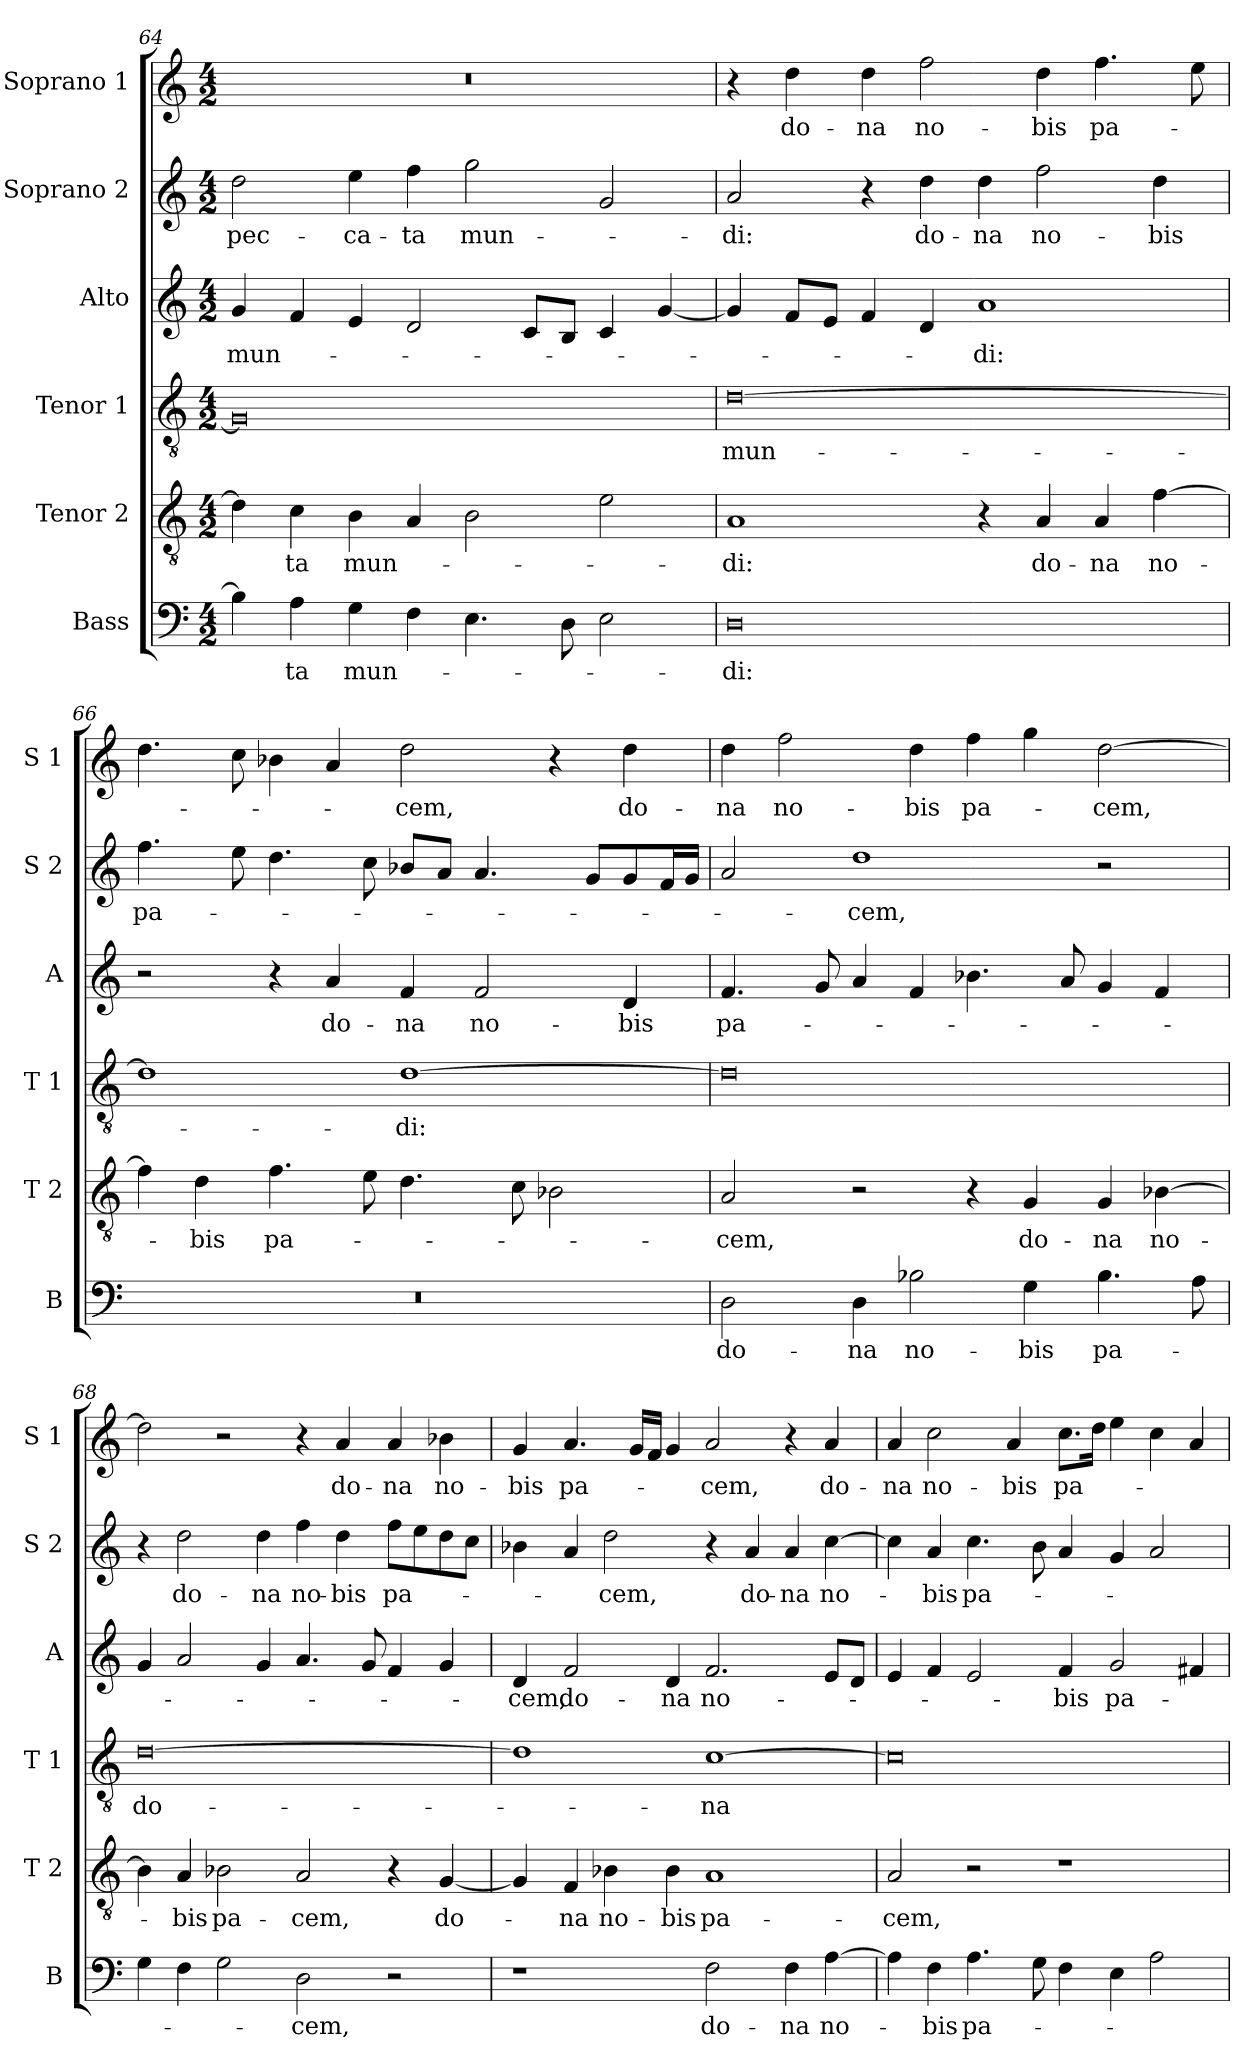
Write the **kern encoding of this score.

**kern	**text	**kern	**text	**kern	**text	**kern	**text	**kern	**text	**kern	**text
*part6	*part6	*part5	*part5	*part4	*part4	*part3	*part3	*part2	*part2	*part1	*part1
*staff6	*staff6	*staff5	*staff5	*staff4	*staff4	*staff3	*staff3	*staff2	*staff2	*staff1	*staff1
*I"Bass	*	*I"Tenor 2	*	*I"Tenor 1	*	*I"Alto	*	*I"Soprano 2	*	*I"Soprano 1	*
*I'B	*	*I'T 2	*	*I'T 1	*	*I'A	*	*I'S 2	*	*I'S 1	*
*clefF4	*	*clefGv2	*	*clefGv2	*	*clefG2	*	*clefG2	*	*clefG2	*
*k[]	*	*k[]	*	*k[]	*	*k[]	*	*k[]	*	*k[]	*
*C:	*	*C:	*	*C:	*	*C:	*	*C:	*	*C:	*
*M4/2	*	*M4/2	*	*M4/2	*	*M4/2	*	*M4/2	*	*M4/2	*
=64	=64	=64	=64	=64	=64	=64	=64	=64	=64	=64	=64
!	!	!	!	!	!	!	!LO:LY:b	!	!LO:LY:b	!	!
4B\]	.	4d\]	.	0G]	.	4g/	mun-	2dd\	pec-	0r	.
!	!LO:LY:b	!	!LO:LY:b	!	!	!	!	!	!	!	!
4A\	-ta	4c\	-ta	.	.	4f/	.	.	.	.	.
!	!LO:LY:b	!	!LO:LY:b	!	!	!	!	!	!LO:LY:b	!	!
4G\	mun-	4B\	mun-	.	.	4e/	.	4ee\	-ca-	.	.
!	!	!	!	!	!	!	!	!	!LO:LY:b	!	!
4F\	.	4A/	.	.	.	2d/	.	4ff\	-ta	.	.
!	!	!	!	!	!	!	!	!	!LO:LY:b	!	!
4.E\	.	2B\	.	.	.	.	.	2gg\	mun-	.	.
.	.	.	.	.	.	8c/L	.	.	.	.	.
8D\	.	.	.	.	.	8B/J	.	.	.	.	.
2E\	.	2e\	.	.	.	4c/	.	2g/	.	.	.
.	.	.	.	.	.	[4g/	.	.	.	.	.
=65	=65	=65	=65	=65	=65	=65	=65	=65	=65	=65	=65
!	!LO:LY:b	!	!LO:LY:b	!	!LO:LY:b	!	!	!	!LO:LY:b	!	!
0D	-di:	1A	-di:	[0d	mun-	4g/]	.	2a/	-di:	4r	.
!	!	!	!	!	!	!	!	!	!	!	!LO:LY:b
.	.	.	.	.	.	8f/L	.	.	.	4dd\	do-
.	.	.	.	.	.	8e/J	.	.	.	.	.
!	!	!	!	!	!	!	!	!	!	!	!LO:LY:b
.	.	.	.	.	.	4f/	.	4r	.	4dd\	-na
!	!	!	!	!	!	!	!	!	!LO:LY:b	!	!LO:LY:b
.	.	.	.	.	.	4d/	.	4dd\	do-	2ff\	no-
!	!	!	!	!	!	!	!LO:LY:b	!	!LO:LY:b	!	!
.	.	4r	.	.	.	1a	-di:	4dd\	-na	.	.
!	!	!	!LO:LY:b	!	!	!	!	!	!LO:LY:b	!	!LO:LY:b
.	.	4A/	do-	.	.	.	.	2ff\	no-	4dd\	-bis
!	!	!	!LO:LY:b	!	!	!	!	!	!	!	!LO:LY:b
.	.	4A/	-na	.	.	.	.	.	.	4.ff\	pa-
!	!	!	!LO:LY:b	!	!	!	!	!	!LO:LY:b	!	!
.	.	[4f\	no-	.	.	.	.	4dd\	-bis	.	.
.	.	.	.	.	.	.	.	.	.	8ee\	.
!!LO:PB:g=z
=66	=66	=66	=66	=66	=66	=66	=66	=66	=66	=66	=66
!	!	!	!	!	!	!	!	!	!LO:LY:b	!	!
0r	.	4f\]	.	1d]	.	2r	.	4.ff\	pa-	4.dd\	.
!	!	!	!LO:LY:b	!	!	!	!	!	!	!	!
.	.	4d\	-bis	.	.	.	.	.	.	.	.
.	.	.	.	.	.	.	.	8ee\	.	8cc\	.
!	!	!	!LO:LY:b	!	!	!	!	!	!	!	!
.	.	4.f\	pa-	.	.	4r	.	4.dd\	.	4b-X\	.
!	!	!	!	!	!	!	!LO:LY:b	!	!	!	!
.	.	.	.	.	.	4a/	do-	.	.	4a/	.
.	.	8e\	.	.	.	.	.	8cc\	.	.	.
!	!	!	!	!	!LO:LY:b	!	!LO:LY:b	!	!	!	!LO:LY:b
.	.	4.d\	.	[1d	-di:	4f/	-na	8b-X/L	.	2dd\	-cem,
.	.	.	.	.	.	.	.	8a/J	.	.	.
!	!	!	!	!	!	!	!LO:LY:b	!	!	!	!
.	.	.	.	.	.	2f/	no-	4.a/	.	.	.
.	.	8c\	.	.	.	.	.	.	.	.	.
.	.	2B-X\	.	.	.	.	.	.	.	4r	.
.	.	.	.	.	.	.	.	8g/L	.	.	.
!	!	!	!	!	!	!	!LO:LY:b	!	!	!	!LO:LY:b
.	.	.	.	.	.	4d/	-bis	8g/	.	4dd\	do-
.	.	.	.	.	.	.	.	16f/L	.	.	.
.	.	.	.	.	.	.	.	16g/JJ	.	.	.
=67	=67	=67	=67	=67	=67	=67	=67	=67	=67	=67	=67
!	!LO:LY:b	!	!LO:LY:b	!	!	!	!LO:LY:b	!	!	!	!LO:LY:b
2D\	do-	2A/	-cem,	0d]	.	4.f/	pa-	2a/	.	4dd\	-na
!	!	!	!	!	!	!	!	!	!	!	!LO:LY:b
.	.	.	.	.	.	.	.	.	.	2ff\	no-
.	.	.	.	.	.	8g/	.	.	.	.	.
!	!LO:LY:b	!	!	!	!	!	!	!	!LO:LY:b	!	!
4D\	-na	2r	.	.	.	4a/	.	1dd	-cem,	.	.
!	!LO:LY:b	!	!	!	!	!	!	!	!	!	!LO:LY:b
2B-X\	no-	.	.	.	.	4f/	.	.	.	4dd\	-bis
!	!	!	!	!	!	!	!	!	!	!	!LO:LY:b
.	.	4r	.	.	.	4.b-X\	.	.	.	4ff\	pa-
!	!LO:LY:b	!	!LO:LY:b	!	!	!	!	!	!	!	!
4G\	-bis	4G/	do-	.	.	.	.	.	.	4gg\	.
.	.	.	.	.	.	8a/	.	.	.	.	.
!	!LO:LY:b	!	!LO:LY:b	!	!	!	!	!	!	!	!LO:LY:b
4.B-\	pa-	4G/	-na	.	.	4g/	.	2r	.	[2dd\	-cem,
!	!	!	!LO:LY:b	!	!	!	!	!	!	!	!
.	.	[4B-X\	no-	.	.	4f/	.	.	.	.	.
8A\	.	.	.	.	.	.	.	.	.	.	.
=68	=68	=68	=68	=68	=68	=68	=68	=68	=68	=68	=68
!	!	!	!	!	!LO:LY:b	!	!	!	!	!	!
4G\	.	4B-\]	.	[0d	do-	4g/	.	4r	.	2dd\]	.
!	!	!	!LO:LY:b	!	!	!	!	!	!LO:LY:b	!	!
4F\	.	4A/	-bis	.	.	2a/	.	2dd\	do-	.	.
!	!	!	!LO:LY:b	!	!	!	!	!	!	!	!
2G\	.	2B-X\	pa-	.	.	.	.	.	.	2r	.
!	!	!	!	!	!	!	!	!	!LO:LY:b	!	!
.	.	.	.	.	.	4g/	.	4dd\	-na	.	.
!	!LO:LY:b	!	!LO:LY:b	!	!	!	!	!	!LO:LY:b	!	!
2D\	-cem,	2A/	-cem,	.	.	4.a/	.	4ff\	no-	4r	.
!	!	!	!	!	!	!	!	!	!LO:LY:b	!	!LO:LY:b
.	.	.	.	.	.	.	.	4dd\	-bis	4a/	do-
.	.	.	.	.	.	8g/	.	.	.	.	.
!	!	!	!	!	!	!	!	!	!LO:LY:b	!	!LO:LY:b
2r	.	4r	.	.	.	4f/	.	8ff\L	pa-	4a/	-na
.	.	.	.	.	.	.	.	8ee\	.	.	.
!	!	!	!LO:LY:b	!	!	!	!	!	!	!	!LO:LY:b
.	.	[4G/	do-	.	.	4g/	.	8dd\	.	4b-X\	no-
.	.	.	.	.	.	.	.	8cc\J	.	.	.
=69	=69	=69	=69	=69	=69	=69	=69	=69	=69	=69	=69
!	!	!	!	!	!	!	!LO:LY:b	!	!	!	!LO:LY:b
1r	.	4G/]	.	1d]	.	4d/	-cem,	4b-X\	.	4g/	-bis
!	!	!	!LO:LY:b	!	!	!	!LO:LY:b	!	!	!	!LO:LY:b
.	.	4F/	-na	.	.	2f/	do-	4a/	.	4.a/	pa-
!	!	!	!LO:LY:b	!	!	!	!	!	!LO:LY:b	!	!
.	.	4B-X\	no-	.	.	.	.	2dd\	-cem,	.	.
.	.	.	.	.	.	.	.	.	.	16g/LL	.
.	.	.	.	.	.	.	.	.	.	16f/JJ	.
!	!	!	!LO:LY:b	!	!	!	!LO:LY:b	!	!	!	!
.	.	4B-\	-bis	.	.	4d/	-na	.	.	4g/	.
!	!LO:LY:b	!	!LO:LY:b	!	!LO:LY:b	!	!LO:LY:b	!	!	!	!LO:LY:b
2F\	do-	1A	pa-	[1c	-na	2.f/	no-	4r	.	2a/	-cem,
!	!	!	!	!	!	!	!	!	!LO:LY:b	!	!
.	.	.	.	.	.	.	.	4a/	do-	.	.
!	!LO:LY:b	!	!	!	!	!	!	!	!LO:LY:b	!	!
4F\	-na	.	.	.	.	.	.	4a/	-na	4r	.
!	!LO:LY:b	!	!	!	!	!	!	!	!LO:LY:b	!	!LO:LY:b
[4A\	no-	.	.	.	.	8e/L	.	[4cc\	no-	4a/	do-
.	.	.	.	.	.	8d/J	.	.	.	.	.
!!LO:LB:g=z
=70	=70	=70	=70	=70	=70	=70	=70	=70	=70	=70	=70
!	!	!	!LO:LY:b	!	!	!	!	!	!	!	!LO:LY:b
4A\]	.	2A/	-cem,	0c]	.	4e/	.	4cc\]	.	4a/	-na
!	!LO:LY:b	!	!	!	!	!	!	!	!LO:LY:b	!	!LO:LY:b
4F\	-bis	.	.	.	.	4f/	.	4a/	-bis	2cc\	no-
!	!LO:LY:b	!	!	!	!	!	!	!	!LO:LY:b	!	!
4.A\	pa-	2r	.	.	.	2e/	.	4.cc\	pa-	.	.
!	!	!	!	!	!	!	!	!	!	!	!LO:LY:b
.	.	.	.	.	.	.	.	.	.	4a/	-bis
8G\	.	.	.	.	.	.	.	8b\	.	.	.
!	!	!	!	!	!	!	!LO:LY:b	!	!	!	!LO:LY:b
4F\	.	1r	.	.	.	4f/	-bis	4a/	.	8.cc\L	pa-
.	.	.	.	.	.	.	.	.	.	16dd\Jk	.
!	!	!	!	!	!	!	!LO:LY:b	!	!	!	!
4E\	.	.	.	.	.	2g/	pa-	4g/	.	4ee\	.
2A\	.	.	.	.	.	.	.	2a/	.	4cc\	.
.	.	.	.	.	.	4f#X/	.	.	.	4a/	.
=	=	=	=	=	=	=	=	=	=	=	=
*-	*-	*-	*-	*-	*-	*-	*-	*-	*-	*-	*-
